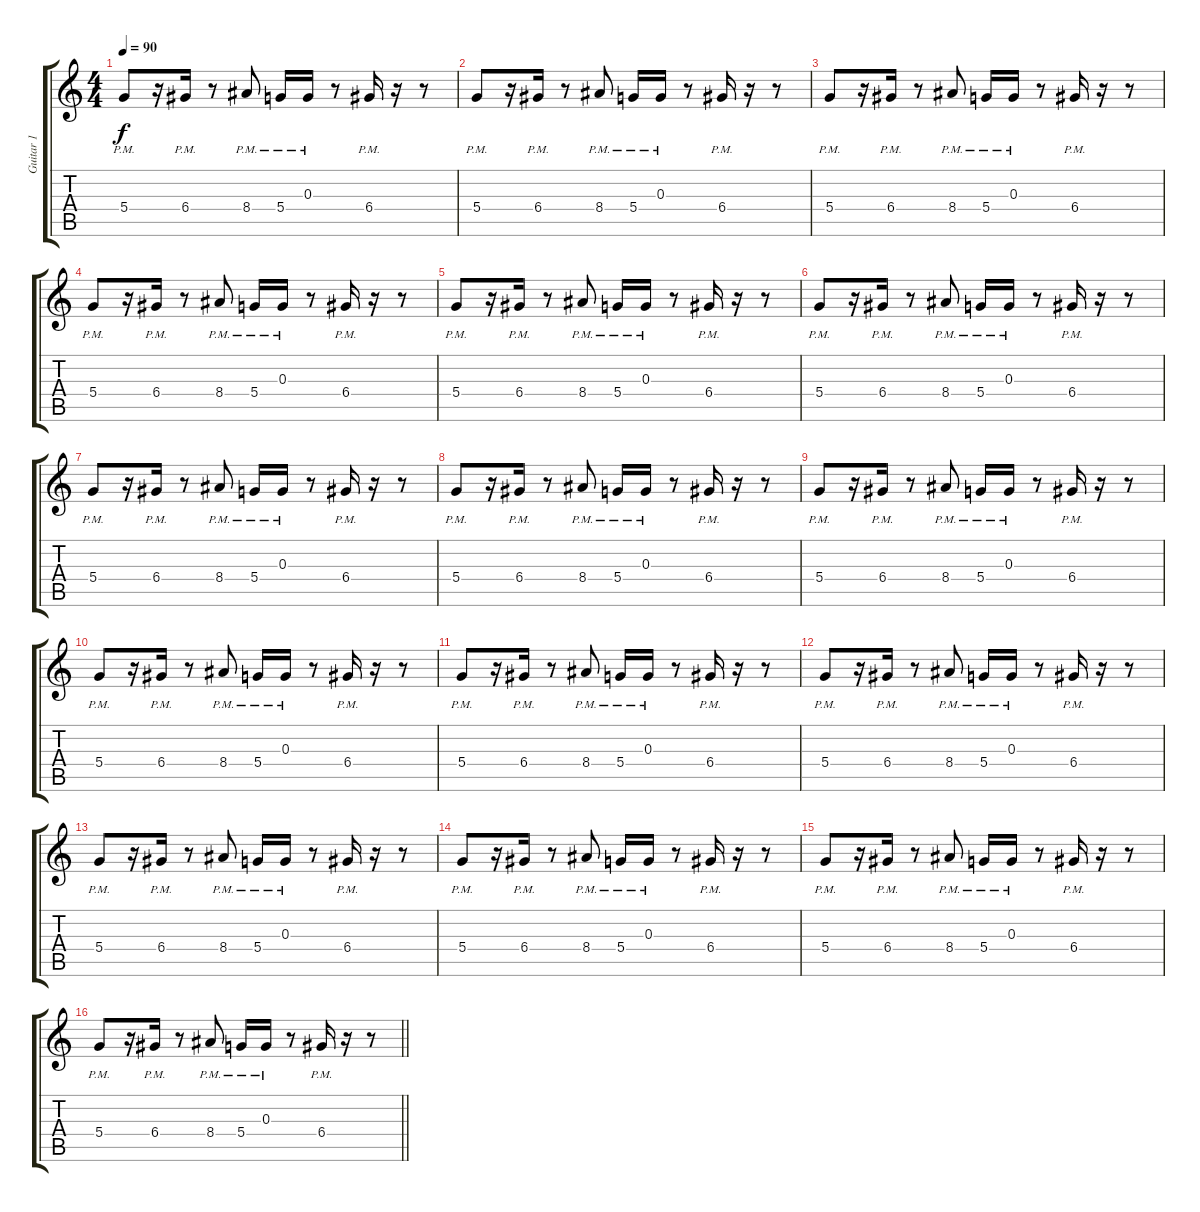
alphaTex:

\track ("Guitar 1" "Guitar 1") {instrument electricguitarjazz}
\staff {score tabs}
\tuning (E4 B3 G3 D3 A2 E2) {hide}
\ts (4 4)
\tempo 90
\clef g2
\ks c
5.4{pm}.8{dy f} r.16 6.4{pm}.16 r.8 8.4{pm}.8 5.4{pm}.16 0.3{pm}.16 r.8 6.4{pm}.16 r.16 r.8 |
5.4{pm}.8 r.16 6.4{pm}.16 r.8 8.4{pm}.8 5.4{pm}.16 0.3{pm}.16 r.8 6.4{pm}.16 r.16 r.8 |
5.4{pm}.8 r.16 6.4{pm}.16 r.8 8.4{pm}.8 5.4{pm}.16 0.3{pm}.16 r.8 6.4{pm}.16 r.16 r.8 |
5.4{pm}.8 r.16 6.4{pm}.16 r.8 8.4{pm}.8 5.4{pm}.16 0.3{pm}.16 r.8 6.4{pm}.16 r.16 r.8 |
5.4{pm}.8 r.16 6.4{pm}.16 r.8 8.4{pm}.8 5.4{pm}.16 0.3{pm}.16 r.8 6.4{pm}.16 r.16 r.8 |
5.4{pm}.8 r.16 6.4{pm}.16 r.8 8.4{pm}.8 5.4{pm}.16 0.3{pm}.16 r.8 6.4{pm}.16 r.16 r.8 |
5.4{pm}.8 r.16 6.4{pm}.16 r.8 8.4{pm}.8 5.4{pm}.16 0.3{pm}.16 r.8 6.4{pm}.16 r.16 r.8 |
5.4{pm}.8 r.16 6.4{pm}.16 r.8 8.4{pm}.8 5.4{pm}.16 0.3{pm}.16 r.8 6.4{pm}.16 r.16 r.8 |
5.4{pm}.8 r.16 6.4{pm}.16 r.8 8.4{pm}.8 5.4{pm}.16 0.3{pm}.16 r.8 6.4{pm}.16 r.16 r.8 |
5.4{pm}.8 r.16 6.4{pm}.16 r.8 8.4{pm}.8 5.4{pm}.16 0.3{pm}.16 r.8 6.4{pm}.16 r.16 r.8 |
5.4{pm}.8 r.16 6.4{pm}.16 r.8 8.4{pm}.8 5.4{pm}.16 0.3{pm}.16 r.8 6.4{pm}.16 r.16 r.8 |
5.4{pm}.8 r.16 6.4{pm}.16 r.8 8.4{pm}.8 5.4{pm}.16 0.3{pm}.16 r.8 6.4{pm}.16 r.16 r.8 |
5.4{pm}.8 r.16 6.4{pm}.16 r.8 8.4{pm}.8 5.4{pm}.16 0.3{pm}.16 r.8 6.4{pm}.16 r.16 r.8 |
5.4{pm}.8 r.16 6.4{pm}.16 r.8 8.4{pm}.8 5.4{pm}.16 0.3{pm}.16 r.8 6.4{pm}.16 r.16 r.8 |
5.4{pm}.8 r.16 6.4{pm}.16 r.8 8.4{pm}.8 5.4{pm}.16 0.3{pm}.16 r.8 6.4{pm}.16 r.16 r.8 |
\barLineRight lightlight
5.4{pm}.8 r.16 6.4{pm}.16 r.8 8.4{pm}.8 5.4{pm}.16 0.3{pm}.16 r.8 6.4{pm}.16 r.16 r.8
